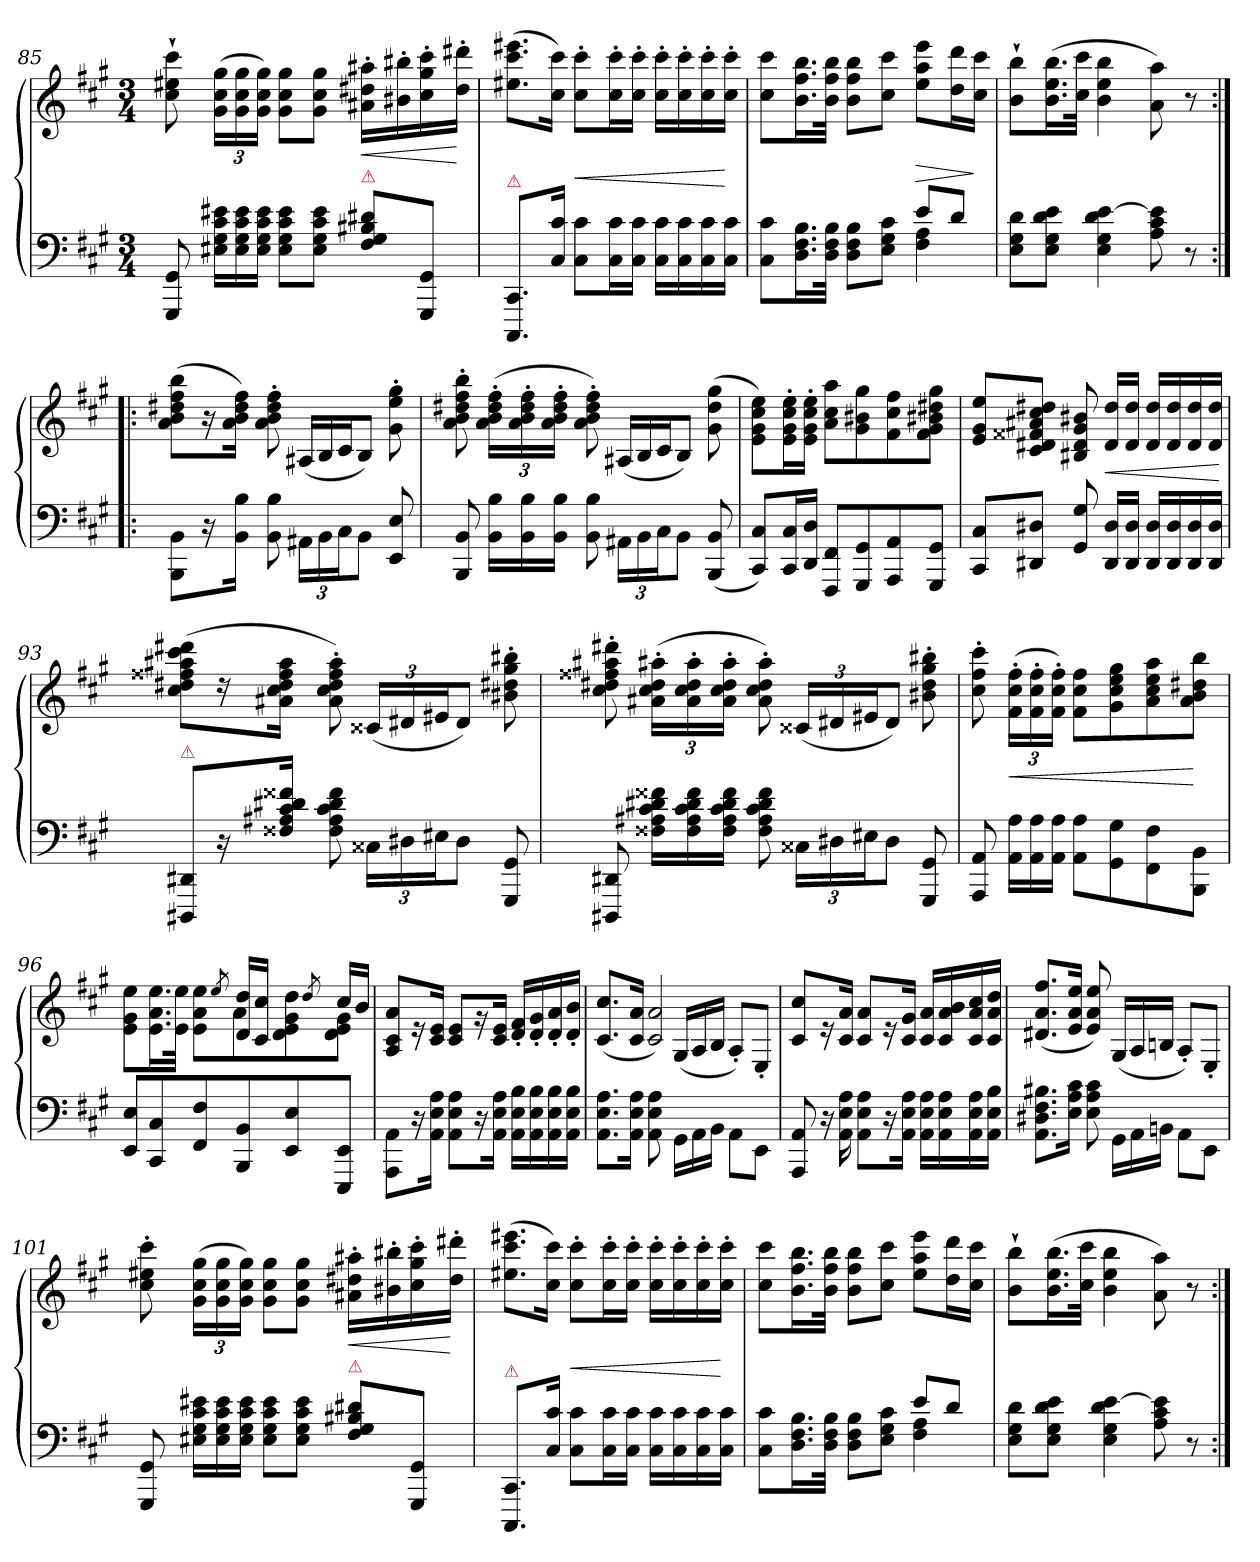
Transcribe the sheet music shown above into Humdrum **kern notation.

**kern	**kern	**dynam
*part1	*part1	*part1
*staff2	*staff1	*staff1/2
*clefF4	*clefG2	*
*k[f#c#g#]	*k[f#c#g#]	*
*M3/4	*M3/4	*
=85	=85	=85
8GGG# 8GG#	8cc#` 8ee#X` 8ccc#`	.
*Xtuplet	*	*
24E#X 24G# 24c# 24e#XLL	(>24g# 24cc# 24gg#LL	.
24E# 24G# 24c# 24e#	24g# 24cc# 24gg#	.
24E# 24G# 24c# 24e#JJ	24g# 24cc# 24gg#JJ)	.
8E# 8G# 8c# 8e#L	8g# 8cc# 8gg#L	.
8E# 8G# 8c# 8e#J	8g# 8cc# 8gg#J	.
!LO:TX:a:color=crimson:t=⚠	!	!
8F#\ 8G#\ 8B#X\ 8d#X\L	16a#X' 16dd#X' 16aa#X'LL	<
.	16b#X' 16bb#X'	.
8GGG#/ 8GG#/J	16cc#' 16gg#' 16ccc#'	.
.	16dd#' 16ddd#X'JJ	[
=86	=86	=86
!LO:TX:a:color=crimson:t=⚠	!	!
8.CCC#/ 8.CC#/L	(>8.ee#X 8.ccc# 8.eee#XL	.
16C#\ 16c#\Jk	16cc# 16ccc#Jk)	.
8C# 8c#L	8cc#' 8ccc#'L	<
16C# 16c#L	16cc#' 16ccc#'L	.
16C# 16c#JJ	16cc#' 16ccc#'JJ	.
16C# 16c#LL	16cc#' 16ccc#'LL	.
16C# 16c#	16cc#' 16ccc#'	.
16C# 16c#	16cc#' 16ccc#'	.
16C# 16c#JJ	16cc#' 16ccc#'JJ	[
=87	=87	=87
*^	*	*
2ryy	8C# 8c#L	8cc# 8ccc#L	.
.	16.D 16.F# 16.BL	16.b 16.ff# 16.bbL	.
.	32D 32F# 32BJJk	32b 32ff# 32bbJJk	.
.	8D 8F# 8BL	8b 8ff# 8bbL	.
.	8E 8G# 8c#J	8cc# 8ccc#J	.
8eL	4F# 4A	8ee 8aa 8eeeL	>
8dJ	.	16dd 16dddL	.
.	.	16cc# 16ccc#JJ	]
*v	*v	*	*
=88	=88	=88
8E 8G# 8dL	8b` 8bb`L	.
8E 8G# 8d 8eJ	(>16.b 16.ee 16.bbL	.
.	32cc# 32ccc#JJk	.
4E 4G# 4d [4e	4b 4ee 4bb	.
8A 8c# 8e]	8a 8aa)	.
8r	8r	.
=:|!|:	=:|!|:	=:|!|:
8BBB\ 8BB\L	(>8a 8b 8dd#X 8ff# 8bbL	.
16r	16r	.
16BB 16BJk	16a 16b 16dd# 16ff#Jk)	.
8BB 8B	8a' 8b' 8dd#' 8ff#'	.
*tuplet	*Xtuplet	*
24AA#XLL	(>24A#XLL	.
24BB\	24B/	.
24C#\J	24c#/J	.
8BB\J	8B/J)	.
8EE 8E	8g#' 8ee' 8gg#'	.
=90	=90	=90
8BBB 8BB	8a' 8b' 8dd#X' 8ff#' 8bb'	.
*Xtuplet	*tuplet	*
24BB 24BLL	(>24a' 24b' 24dd#' 24ff#'LL	.
24BB 24B	24a' 24b' 24dd#' 24ff#'	.
24BB 24BJJ	24a' 24b' 24dd#' 24ff#'JJ	.
8BB 8B	8a' 8b' 8dd#' 8ff#')	.
*tuplet	*Xtuplet	*
24AA#XLL	(>24A#XLL	.
24BB\	24B/	.
24C#\J	24c#/J	.
8BB\J	8B/J)	.
(<8BBB 8BB	(>8g# 8dd# 8gg#	.
=91	=91	=91
8CC# 8C#L)	8e\ 8g#\ 8cc#\ 8ee\L)	.
16CC# 16C#L	16e' 16g#' 16cc#' 16ee'L	.
16DD 16DJJ	16e' 16g#' 16cc#' 16ee'JJ	.
8FFF# 8FF#L	8a 8cc# 8aaL	.
8GGG# 8GG#	8g# 8b#X 8gg#	.
8AAA 8AA	8f# 8cc# 8ff#	.
8GGG# 8GG#J	8f# 8g# 8b#X 8dd#X 8gg#J	.
=92	=92	=92
8CC# 8C#L	8e 8g# 8eeL	.
8DD#X 8D#XJ	8c# 8d#X 8f##X 8a#X 8cc# 8dd#XJ	.
8GG# 8G#	8B#X 8d# 8g# 8b#X	.
16DD# 16D#LL	16d# 16dd#LL	<
16DD# 16D#JJ	16d# 16dd#JJ	.
16DD# 16D#LL	16d# 16dd#LL	.
16DD# 16D#	16d# 16dd#	.
16DD# 16D#	16d# 16dd#	.
16DD# 16D#JJ	16d# 16dd#JJ	.
.	.	[
=93	=93	=93
!LO:TX:a:color=crimson:t=⚠	!	!
8DDD#X/ 8DD#X/L	(>8cc# 8dd#X 8ff##X 8aa#j 8ccc# 8ddd#XL	.
16r	16rdd	.
16F##X\ 16A#X\ 16c#\ 16d#X\ 16f##X\Jk	16a#X 16cc# 16dd# 16ff## 16aa#Jk	.
8F## 8A# 8c# 8d# 8f##	8a#' 8cc#' 8dd#' 8ff##' 8aa#')	.
*	*tuplet	*
24C##XLL	(<24c##XLL	.
24D#X	24d#X	.
24E#XJ	24e#XJ	.
8D#J	8d#J)	.
8GGG# 8GG#	8b#X' 8dd#X' 8gg#' 8bb#X'	.
=94	=94	=94
8DDD#X 8DD#X	8cc#' 8dd#X' 8ff##X' 8aa#X' 8ddd#X'	.
*Xtuplet	*	*
24F##X 24A#X 24c# 24d#X 24f##XLL	(>24a#X' 24cc#' 24dd#' 24aa#X'LL	.
24F## 24A# 24c# 24d# 24f##	24a#' 24cc#' 24dd#' 24aa#'	.
24F## 24A# 24c# 24d# 24f##JJ	24a#' 24cc#' 24dd#' 24aa#'JJ	.
8F## 8A# 8c# 8d# 8f##	8a#' 8cc#' 8dd#' 8aa#')	.
*tuplet	*	*
24C##XLL	(>24c##XLL	.
24D#X	24d#X	.
24E#XJ	24e#XJ	.
8D#J	8d#J)	.
8GGG# 8GG#	8b#X' 8dd#' 8gg#' 8bb#X'	.
=95	=95	=95
8AAA 8AA	8cc#' 8ff#' 8ccc#'	.
*Xtuplet	*	*
24AA 24ALL	(>24f#' 24cc#' 24ff#'LL	<
24AA 24A	24f#' 24cc#' 24ff#'	.
24AA 24AJJ	24f#' 24cc#' 24ff#'JJ)	.
8AA\ 8A\L	8f# 8cc# 8ff#L	.
8GG# 8G#	8g# 8cc# 8ee 8gg#	.
8FF# 8F#	8a 8cc# 8ee 8aa	.
8BBB 8BBJ	8a 8b 8dd#j 8bbJ	[
=96	=96	=96
*	*^	*
8EE 8EL	4ryy	8e\ 8g#\ 8ee\L	.
8CC# 8C#	.	16.e 16.a 16.eeL	.
.	.	32e 32eeJJk	.
8FF# 8F#	8ryy	8e 8a 8eeL	.
.	8qee/	.	.
8BBB 8BB	16d 16ddLL	8a	.
.	16c# 16cc#JJ	.	.
8EE 8E	8ryy	8d 8e 8g# 8dd	.
.	8qdd/	.	.
8EEE 8EEJ	16cc#LL	8d 8e 8g#J	.
.	16bJJ	.	.
*	*v	*v	*
=97	=97	=97
8AAA\ 8AA\L	8A/ 8c#/ 8a/L	.
16r	16r	.
16AA 16E 16AJk	16c# 16eJk	.
8AA 8E 8AL	8c# 8eL	.
16r	16rg	.
16AA 16E 16AJk	16c# 16eJk	.
16AA 16E 16BLL	16d'> 16f#'>LL	.
16AA 16E 16B	16d'> 16g#'>	.
16AA 16E 16B	16d'> 16a'>	.
16AA 16E 16BJJ	16d'> 16b'>JJ	.
=98	=98	=98
*	*^	*
8.AA 8.E 8.AL	(>8.c# 8.cc#L	4.ryy	.
16AA 16E 16AJk	16c# 16aJk	.	.
8AA 8E 8A	2c# 2a)	.	.
*	*	*Xtuplet	*
24GG#\LL	.	(>24G#/LL	.
24AA\	.	24A/	.
24BB\JJ	.	24B/JJ	.
8AA\L	.	8A'>/L)	.
8EE\J	.	8E'>/J	.
*	*v	*v	*
=99	=99	=99
8AAA 8AA	8c# 8cc#L	.
16r	16r	.
16AA 16E 16A	16c# 16aJk	.
8AA 8E 8AL	8c# 8aL	.
16r	16r	.
16AA 16E 16AJk	16c# 16g#Jk	.
16AA 16E 16ALL	16c# 16aLL	.
16AA 16E 16A	16c# 16a 16b	.
16AA 16E 16A	16c# 16a 16cc#	.
16AA 16E 16BJJ	16c# 16a 16ddJJ	.
=100	=100	=100
8.AA 8.D#X 8.F# 8.B#XL	(>8.d#X 8.a 8.ff#L	.
16E 16A 16c#Jk	16e 16a 16eeJk	.
8E 8A 8c#	8e 8a 8ee)	.
24GG#\LL	(>24G#/LL	.
24AA\	24A/	.
24BBnj\JJ	24Bnj/JJ	.
8AA\L	8A'>/L)	.
8EE\J	8E'>/J	.
=101	=101	=101
8GGG# 8GG#	8cc#' 8ee#X' 8ccc#'	.
*	*tuplet	*
24E#X 24G# 24c# 24e#XLL	(>24g# 24cc# 24gg#LL	.
24E# 24G# 24c# 24e#	24g# 24cc# 24gg#	.
24E# 24G# 24c# 24e#JJ	24g# 24cc# 24gg#JJ)	.
8E# 8G# 8c# 8e#L	8g# 8cc# 8gg#L	.
8E# 8G# 8c# 8e#J	8g# 8cc# 8gg#J	.
!LO:TX:a:color=crimson:t=⚠	!	!
8F#\ 8G#\ 8B#X\ 8d#X\L	16a#X' 16dd#X' 16aa#X'LL	<
.	16b#X' 16bb#X'	.
8GGG#/ 8GG#/J	16cc#' 16gg#' 16ccc#'	.
.	16dd#' 16ddd#X'JJ	[
=102	=102	=102
!LO:TX:a:color=crimson:t=⚠	!	!
8.CCC#/ 8.CC#/L	(>8.ee#X 8.ccc# 8.eee#XL	.
16C#\ 16c#\Jk	16cc# 16ccc#Jk)	.
8C# 8c#L	8cc#' 8ccc#'L	<
16C# 16c#L	16cc#' 16ccc#'L	.
16C# 16c#JJ	16cc#' 16ccc#'JJ	.
16C# 16c#LL	16cc#' 16ccc#'LL	.
16C# 16c#	16cc#' 16ccc#'	.
16C# 16c#	16cc#' 16ccc#'	.
16C# 16c#JJ	16cc#' 16ccc#'JJ	[
=103	=103	=103
*^	*	*
2ryy	8C# 8c#L	8cc# 8ccc#L	.
.	16.D 16.F# 16.BL	16.b 16.ff# 16.bbL	.
.	32D 32F# 32BJJk	32b 32ff# 32bbJJk	.
.	8D 8F# 8BL	8b 8ff# 8bbL	.
.	8E 8G# 8c#J	8cc# 8ccc#J	.
8eL	4F# 4A	8ee 8aa 8eeeL	.
8dJ	.	16dd 16dddL	.
.	.	16cc# 16ccc#JJ	.
*v	*v	*	*
=104	=104	=104
8E 8G# 8dL	8b` 8bb`L	.
8E 8G# 8d 8eJ	(>16.b 16.ee 16.bbL	.
.	32cc# 32ccc#JJk	.
4E 4G# 4d [4e	4b 4ee 4bb	.
8A 8c# 8e]	8a 8aa)	.
8r	8r	.
=:|!	=:|!	=:|!
*-	*-	*-
